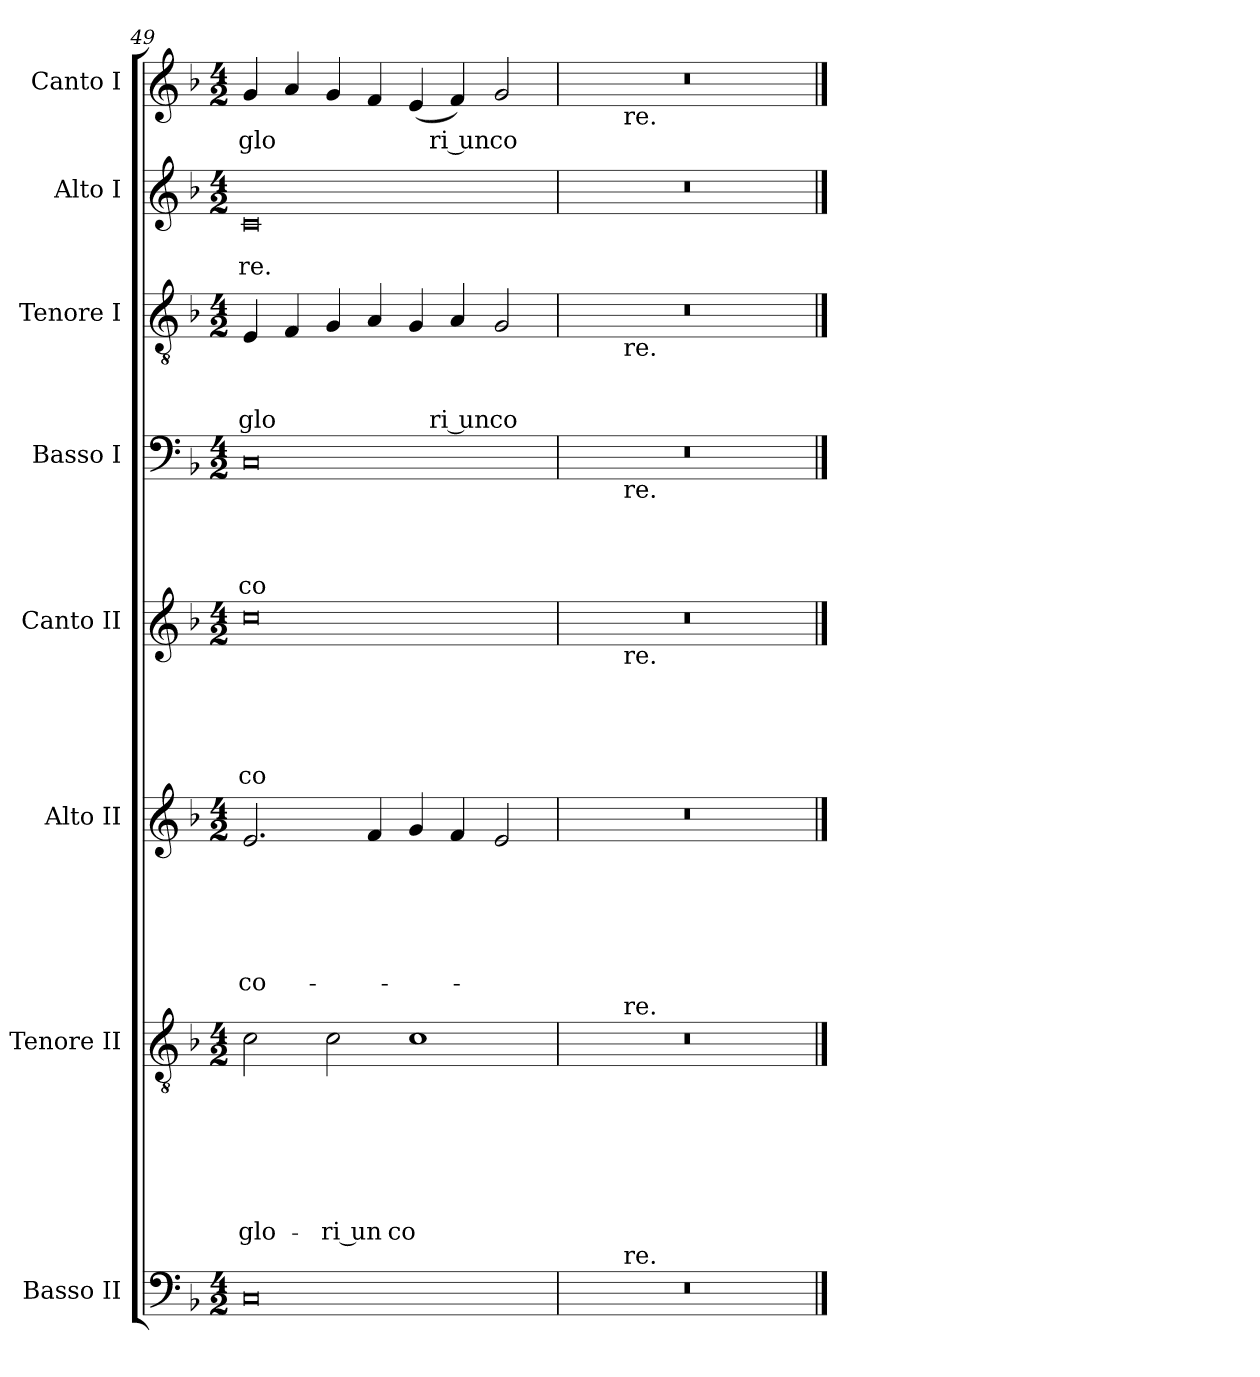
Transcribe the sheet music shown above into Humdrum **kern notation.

**kern	**text	**kern	**text	**text	**text	**text	**text	**text	**text	**kern	**text	**text	**text	**text	**text	**text	**kern	**text	**text	**text	**text	**text	**kern	**text	**text	**text	**text	**kern	**text	**text	**text	**kern	**text	**text	**kern	**text
*part8	*part8	*part7	*part7	*part7	*part7	*part7	*part7	*part7	*part7	*part6	*part6	*part6	*part6	*part6	*part6	*part6	*part5	*part5	*part5	*part5	*part5	*part5	*part4	*part4	*part4	*part4	*part4	*part3	*part3	*part3	*part3	*part2	*part2	*part2	*part1	*part1
*staff8	*staff8	*staff7	*staff7	*staff7	*staff7	*staff7	*staff7	*staff7	*staff7	*staff6	*staff6	*staff6	*staff6	*staff6	*staff6	*staff6	*staff5	*staff5	*staff5	*staff5	*staff5	*staff5	*staff4	*staff4	*staff4	*staff4	*staff4	*staff3	*staff3	*staff3	*staff3	*staff2	*staff2	*staff2	*staff1	*staff1
*I"Basso II	*	*I"Tenore II	*	*	*	*	*	*	*	*I"Alto II	*	*	*	*	*	*	*I"Canto II	*	*	*	*	*	*I"Basso I	*	*	*	*	*I"Tenore I	*	*	*	*I"Alto I	*	*	*I"Canto I	*
*clefF4	*	*clefGv2	*	*	*	*	*	*	*	*clefG2	*	*	*	*	*	*	*clefG2	*	*	*	*	*	*clefF4	*	*	*	*	*clefGv2	*	*	*	*clefG2	*	*	*clefG2	*
*k[b-]	*	*k[b-]	*	*	*	*	*	*	*	*k[b-]	*	*	*	*	*	*	*k[b-]	*	*	*	*	*	*k[b-]	*	*	*	*	*k[b-]	*	*	*	*k[b-]	*	*	*k[b-]	*
*F:	*	*F:	*	*	*	*	*	*	*	*F:	*	*	*	*	*	*	*F:	*	*	*	*	*	*F:	*	*	*	*	*F:	*	*	*	*F:	*	*	*F:	*
*M4/2	*	*M4/2	*	*	*	*	*	*	*	*M4/2	*	*	*	*	*	*	*M4/2	*	*	*	*	*	*M4/2	*	*	*	*	*M4/2	*	*	*	*M4/2	*	*	*M4/2	*
=49	=49	=49	=49	=49	=49	=49	=49	=49	=49	=49	=49	=49	=49	=49	=49	=49	=49	=49	=49	=49	=49	=49	=49	=49	=49	=49	=49	=49	=49	=49	=49	=49	=49	=49	=49	=49
!	!	!	!	!	!	!	!	!	!LO:LY:b	!	!	!	!	!	!	!LO:LY:b	!	!	!	!	!	!LO:LY:b	!	!	!	!	!LO:LY:b	!	!	!	!LO:LY:b	!	!	!LO:LY:b	!	!LO:LY:b
0C	.	2c\	.	.	.	.	.	.	glo-	2.e/	.	.	.	.	.	co-	0cc	.	.	.	.	co	0C	.	.	.	co	4E/	.	.	glo	0c	.	-re.	4g/	glo
.	.	.	.	.	.	.	.	.	.	.	.	.	.	.	.	.	.	.	.	.	.	.	.	.	.	.	.	4F/	.	.	.	.	.	.	4a/	.
!	!	!	!	!	!	!	!	!	!LO:LY:b:rj	!	!	!	!	!	!	!	!	!	!	!	!	!	!	!	!	!	!	!	!	!	!	!	!	!	!	!
.	.	2c\	.	.	.	.	.	.	-ri un	.	.	.	.	.	.	.	.	.	.	.	.	.	.	.	.	.	.	4G/	.	.	.	.	.	.	4g/	.
.	.	.	.	.	.	.	.	.	.	4f/	.	.	.	.	.	.	.	.	.	.	.	.	.	.	.	.	.	4A/	.	.	.	.	.	.	4f/	.
!	!	!	!	!	!	!	!	!	!LO:LY:b	!	!	!	!	!	!	!	!	!	!	!	!	!	!	!	!	!	!	!	!	!	!	!	!	!	!	!
.	.	1c	.	.	.	.	.	.	co-	4g/	.	.	.	.	.	.	.	.	.	.	.	.	.	.	.	.	.	4G/	.	.	.	.	.	.	(<4e/	.
!	!	!	!	!	!	!	!	!	!	!	!	!	!	!	!	!	!	!	!	!	!	!	!	!	!	!	!	!	!	!	!LO:LY:b:rj	!	!	!	!	!LO:LY:b:rj
.	.	.	.	.	.	.	.	.	.	4f/	.	.	.	.	.	.	.	.	.	.	.	.	.	.	.	.	.	4A/	.	.	ri un	.	.	.	4f/)	ri un
!	!	!	!	!	!	!	!	!	!	!	!	!	!	!	!	!	!	!	!	!	!	!	!	!	!	!	!	!	!	!	!LO:LY:b	!	!	!	!	!LO:LY:b
.	.	.	.	.	.	.	.	.	.	2e/	.	.	.	.	.	.	.	.	.	.	.	.	.	.	.	.	.	2G/	.	.	co	.	.	.	2g/	co
=50	=50	=50	=50	=50	=50	=50	=50	=50	=50	=50	=50	=50	=50	=50	=50	=50	=50	=50	=50	=50	=50	=50	=50	=50	=50	=50	=50	=50	=50	=50	=50	=50	=50	=50	=50	=50
*^	*	*^	*	*	*	*	*	*	*	*	*	*	*	*	*	*	*^	*	*	*	*	*	*^	*	*	*	*	*^	*	*	*	*	*	*	*^	*
0r	4ryy	.	0r	4ryy	.	.	.	.	.	.	.	0r	.	.	.	.	.	.	0r	4ryy	.	.	.	.	.	0r	4ryy	.	.	.	.	0r	4ryy	.	.	.	0r	.	.	0r	4ryy	.
.	16ryy	.	.	16ryy	.	.	.	.	.	.	.	.	.	.	.	.	.	.	.	16ryy	.	.	.	.	.	.	16ryy	.	.	.	.	.	16ryy	.	.	.	.	.	.	.	16ryy	.
!	!	!	!	!	!	!	!	!	!	!	!	!	!	!	!	!	!	!	!	!	!	!	!	!	!	!	!	!	!	!	!	!	!	!	!	!	!	!	!	!	!LO:TX:b:t=re.	!
!	!	!	!	!	!	!	!	!	!	!	!	!	!	!	!	!	!	!	!	!	!	!	!	!	!	!	!	!	!	!	!	!	!LO:TX:b:t=re.	!	!	!	!	!	!	!	!	!
!	!	!	!	!	!	!	!	!	!	!	!	!	!	!	!	!	!	!	!	!	!	!	!	!	!	!	!LO:TX:b:t=re.	!	!	!	!	!	!	!	!	!	!	!	!	!	!	!
!	!	!	!	!	!	!	!	!	!	!	!	!	!	!	!	!	!	!	!	!LO:TX:b:t=re.	!	!	!	!	!	!	!	!	!	!	!	!	!	!	!	!	!	!	!	!	!	!
!	!	!	!	!LO:TX:a:t=re.	!	!	!	!	!	!	!	!	!	!	!	!	!	!	!	!	!	!	!	!	!	!	!	!	!	!	!	!	!	!	!	!	!	!	!	!	!	!
!	!LO:TX:a:t=re.	!	!	!	!	!	!	!	!	!	!	!	!	!	!	!	!	!	!	!	!	!	!	!	!	!	!	!	!	!	!	!	!	!	!	!	!	!	!	!	!	!
.	1ryy	.	.	1ryy	.	.	.	.	.	.	.	.	.	.	.	.	.	.	.	1ryy	.	.	.	.	.	.	1ryy	.	.	.	.	.	1ryy	.	.	.	.	.	.	.	1ryy	.
.	2ryy	.	.	2ryy	.	.	.	.	.	.	.	.	.	.	.	.	.	.	.	2ryy	.	.	.	.	.	.	2ryy	.	.	.	.	.	2ryy	.	.	.	.	.	.	.	2ryy	.
.	8.ryy	.	.	8.ryy	.	.	.	.	.	.	.	.	.	.	.	.	.	.	.	8.ryy	.	.	.	.	.	.	8.ryy	.	.	.	.	.	8.ryy	.	.	.	.	.	.	.	8.ryy	.
*v	*v	*	*	*	*	*	*	*	*	*	*	*	*	*	*	*	*	*	*v	*v	*	*	*	*	*	*v	*v	*	*	*	*	*v	*v	*	*	*	*	*	*	*v	*v	*
*	*	*v	*v	*	*	*	*	*	*	*	*	*	*	*	*	*	*	*	*	*	*	*	*	*	*	*	*	*	*	*	*	*	*	*	*	*	*
==	==	==	==	==	==	==	==	==	==	==	==	==	==	==	==	==	==	==	==	==	==	==	==	==	==	==	==	==	==	==	==	==	==	==	==	==
*-	*-	*-	*-	*-	*-	*-	*-	*-	*-	*-	*-	*-	*-	*-	*-	*-	*-	*-	*-	*-	*-	*-	*-	*-	*-	*-	*-	*-	*-	*-	*-	*-	*-	*-	*-	*-
